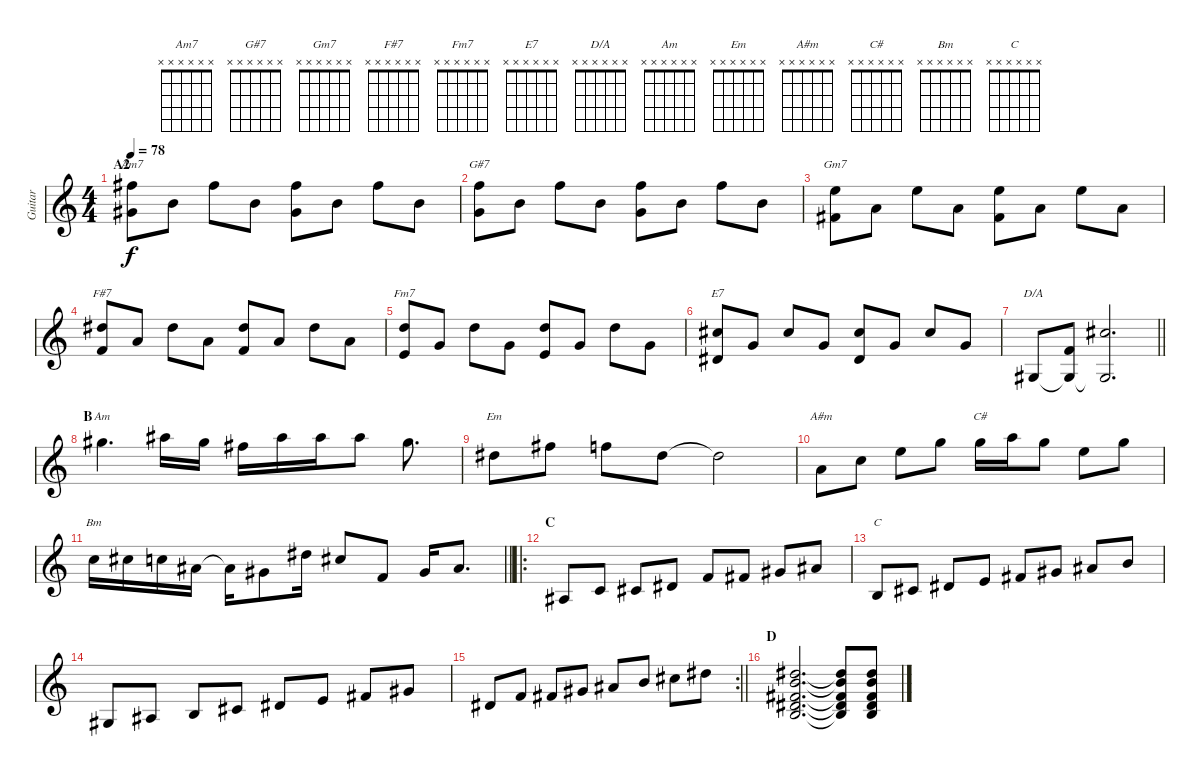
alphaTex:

\track ("Guitar" "Guitar") {mute instrument acousticguitarnylon}
\staff {score}
\tuning (Eb4 Bb3 Gb3 Db3 Ab2 Eb2) {hide}
\chord ("Am7" x x x x x x)
\chord ("G#7" x x x x x x)
\chord ("Gm7" x x x x x x)
\chord ("F#7" x x x x x x)
\chord ("Fm7" x x x x x x)
\chord ("E7" x x x x x x)
\chord ("D/A" x x x x x x)
\chord ("Am" x x x x x x)
\chord ("Em" x x x x x x)
\chord ("A#m" x x x x x x)
\chord ("C#" x x x x x x)
\chord ("Bm" x x x x x x)
\chord ("C" x x x x x x)
\ts (4 4)
\section ("" "A2")
\tempo 78
\clef g2
\ks c
(12.3 12.5).8{ch "Am7" dy f} 10.4.8 12.3.8 10.4.8 (12.3 12.5).8 10.4.8 12.3.8 10.4.8 |
(11.3 11.5).8{ch "G#7"} 10.4.8 11.3.8 10.4.8 (11.3 11.5).8 10.4.8 11.3.8 10.4.8 |
(10.3 10.5).8{ch "Gm7"} 8.4.8 10.3.8 8.4.8 (10.3 10.5).8 8.4.8 10.3.8 8.4.8 |
(9.3 9.5).8{ch "F#7"} 8.4.8 9.3.8 8.4.8 (9.3 9.5).8 8.4.8 9.3.8 8.4.8 |
(8.3 8.5).8{ch "Fm7"} 6.4.8 8.3.8 6.4.8 (8.3 8.5).8 6.4.8 8.3.8 6.4.8 |
(7.3 7.5).8{ch "E7"} 6.4.8 7.3.8 6.4.8 (7.3 7.5).8 6.4.8 7.3.8 6.4.8 |
\barLineRight lightlight
0.5.8{ch "D/A"} (4.4 0.5{t}).8 (7.3 0.5{t}).2{d} |
\section ("" "B")
5.1.4{d ch "Am"} 7.1.16 5.1.16 8.2.16 7.1.16 7.1.16 7.1.8 5.1.8{d} |
5.2.8{ch "Em"} 8.2.8 7.2.8 9.3.8 9.3{t}.2 |
8.4.8{ch "A#m"} 11.4.8 10.3.8 9.2.8 9.2.16{ch "C#"} 11.2.16 9.2.8 10.3.8 9.2.8 |
\barLineRight lightlight
6.3.16{ch "Bm"} 7.3.16 6.3.16 9.4.16 9.4{t}.16 7.4.8 9.3.16 7.3.8 9.5.8 7.4.16 9.4.8{d} |
\ro
\section ("" "C")
2.5.8 4.5.8 5.5.8 2.4.8 4.4.8 5.4.8 2.3.8 4.3.8 |
3.5.8{ch "C"} 5.5.8 2.4.8 3.4.8 5.4.8 2.3.8 4.3.8 5.3.8 |
5.6.8 7.6.8 8.6.8 5.5.8 7.5.8 8.5.8 5.4.8 7.4.8 |
\rc 2
\barLineRight lightlight
7.5.8 9.5.8 10.5.8 7.4.8 9.4.8 10.4.8 7.3.8 9.3.8 |
\section ("" "D")
(0.1 1.2 0.3 2.4 3.5).2{d} (0.1{t} 1.2{t} 0.3{t} 2.4{t} 3.5{t}).8 (0.1 1.2 0.3 2.4 3.5).8
